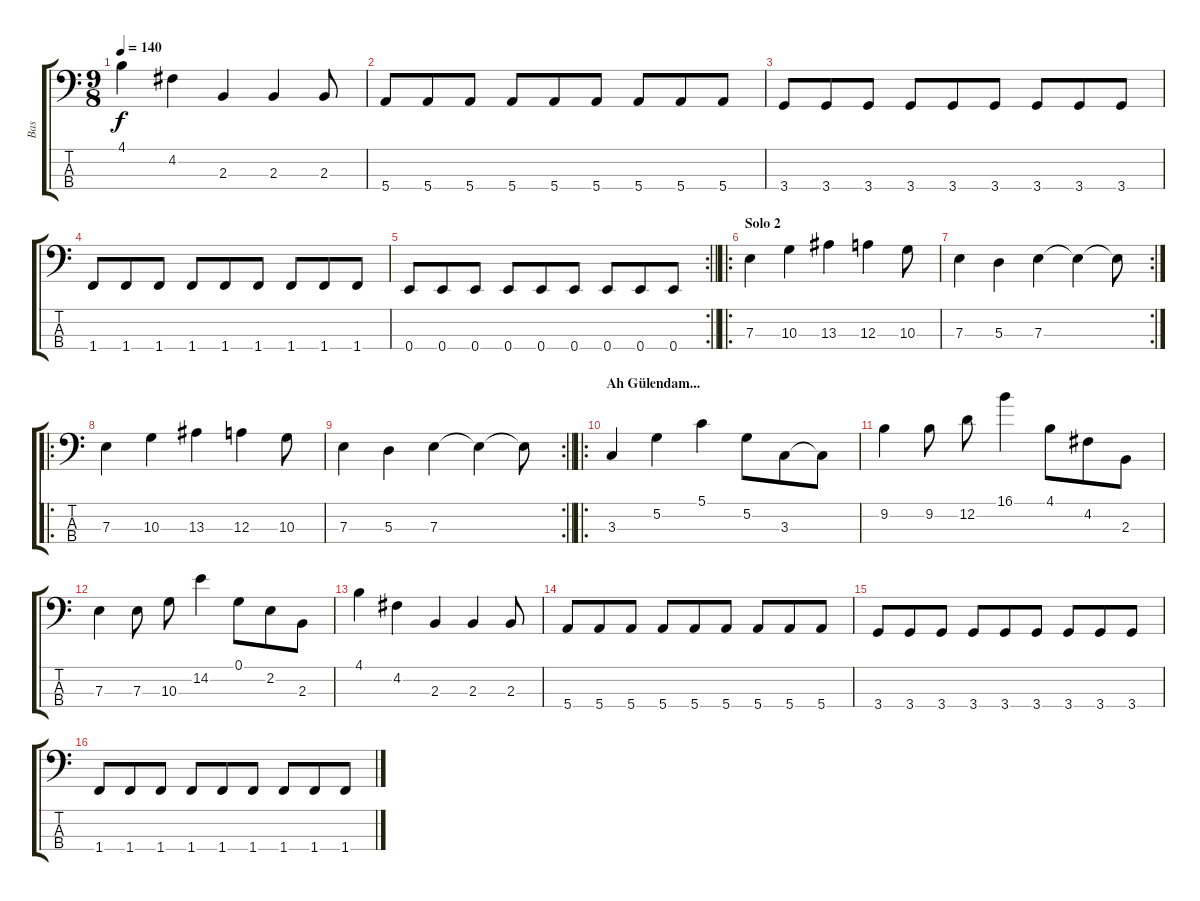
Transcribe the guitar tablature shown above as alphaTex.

\track ("Bas" "Bas") {instrument electricbassfinger}
\staff {score tabs}
\tuning (G2 D2 A1 E1) {hide}
\ts (9 8)
\tempo 140
\clef f4
\ks c
4.1.4{dy f} 4.2.4 2.3.4 2.3.4 2.3.8 |
5.4.8 5.4.8 5.4.8 5.4.8 5.4.8 5.4.8 5.4.8 5.4.8 5.4.8 |
3.4.8 3.4.8 3.4.8 3.4.8 3.4.8 3.4.8 3.4.8 3.4.8 3.4.8 |
1.4.8 1.4.8 1.4.8 1.4.8 1.4.8 1.4.8 1.4.8 1.4.8 1.4.8 |
\rc 2
\barLineRight lightlight
0.4.8 0.4.8 0.4.8 0.4.8 0.4.8 0.4.8 0.4.8 0.4.8 0.4.8 |
\ro
\section ("" "Solo 2 ")
7.3.4 10.3.4 13.3.4 12.3.4 10.3.8 |
\rc 2
7.3.4 5.3.4 7.3.4 7.3{t}.4 7.3{t}.8 |
\ro
7.3.4 10.3.4 13.3.4 12.3.4 10.3.8 |
\rc 2
\barLineRight lightlight
7.3.4 5.3.4 7.3.4 7.3{t}.4 7.3{t}.8 |
\ro
\section ("" "Ah Gülendam...")
3.3.4 5.2.4 5.1.4 5.2.8 3.3.8 3.3{t}.8 |
9.2.4 9.2.8 12.2.8 16.1.4 4.1.8 4.2.8 2.3.8 |
7.3.4 7.3.8 10.3.8 14.2.4 0.1.8 2.2.8 2.3.8 |
4.1.4 4.2.4 2.3.4 2.3.4 2.3.8 |
5.4.8 5.4.8 5.4.8 5.4.8 5.4.8 5.4.8 5.4.8 5.4.8 5.4.8 |
3.4.8 3.4.8 3.4.8 3.4.8 3.4.8 3.4.8 3.4.8 3.4.8 3.4.8 |
1.4.8 1.4.8 1.4.8 1.4.8 1.4.8 1.4.8 1.4.8 1.4.8 1.4.8
